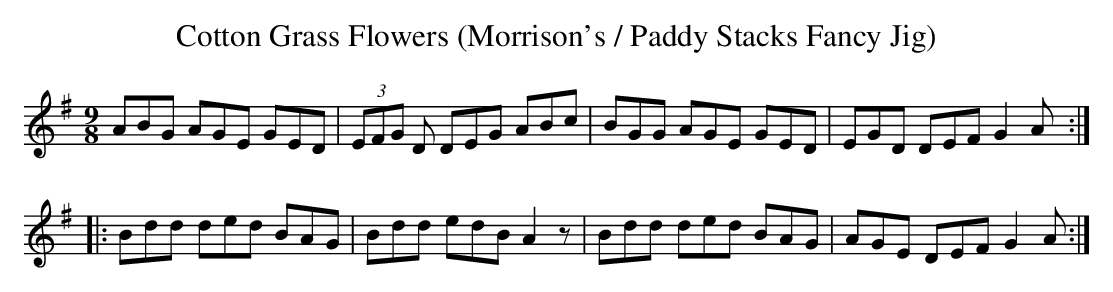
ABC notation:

X:1
T:Cotton Grass Flowers (Morrison's / Paddy Stacks Fancy Jig)
M:9/8
L:1/8
K:G
ABG AGE GED|(3EFG D DEG ABc|BGG AGE GED|EGD DEF G2A:|
|:Bdd ded BAG|Bdd edB A2z|Bdd ded BAG|AGE DEF G2A:|
